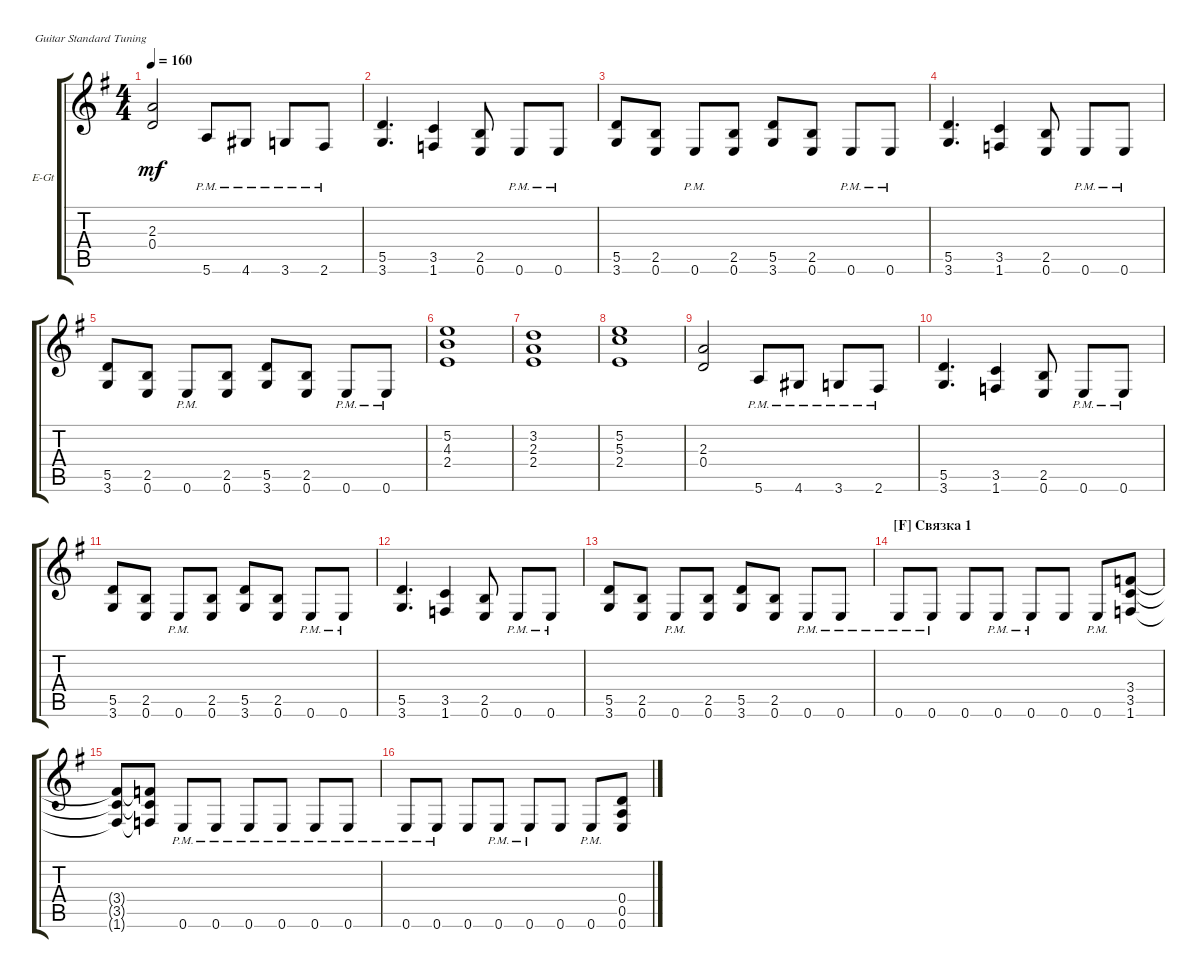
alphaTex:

\defaultSystemsLayout 4
\bracketExtendMode groupsimilarinstruments
\firstSystemTrackNameOrientation horizontal
\otherSystemsTrackNameOrientation horizontal
\track ("Electric Guitar" "E-Gt") {instrument distortionguitar}
\staff {score tabs}
\tuning (E4 B3 G3 D3 A2 E2)
\ts (4 4)
\tempo 160
\clef g2
\ks eminor
(0.4 2.3).2{dy mf} 5.6{pm}.8 4.6{pm}.8 3.6{pm}.8 2.6{pm}.8 |
(3.6 5.5).4{d} (1.6 3.5).4 (0.6 2.5).8 0.6{pm}.8 0.6{pm}.8 |
(5.5 3.6).8 (0.6 2.5).8 0.6{pm}.8 (0.6 2.5).8 (5.5 3.6).8 (0.6 2.5).8 0.6{pm}.8 0.6{pm}.8 |
(3.6 5.5).4{d} (1.6 3.5).4 (0.6 2.5).8 0.6{pm}.8 0.6{pm}.8 |
(5.5 3.6).8 (0.6 2.5).8 0.6{pm}.8 (0.6 2.5).8 (5.5 3.6).8 (0.6 2.5).8 0.6{pm}.8 0.6{pm}.8 |
(2.4 4.3 5.2).1 |
(2.4 2.3 3.2).1 |
(2.4 5.3 5.2).1 |
(0.4 2.3).2 5.6{pm}.8 4.6{pm}.8 3.6{pm}.8 2.6{pm}.8 |
(3.6 5.5).4{d} (1.6 3.5).4 (0.6 2.5).8 0.6{pm}.8 0.6{pm}.8 |
(5.5 3.6).8 (0.6 2.5).8 0.6{pm}.8 (0.6 2.5).8 (5.5 3.6).8 (0.6 2.5).8 0.6{pm}.8 0.6{pm}.8 |
(3.6 5.5).4{d} (1.6 3.5).4 (0.6 2.5).8 0.6{pm}.8 0.6{pm}.8 |
(5.5 3.6).8 (0.6 2.5).8 0.6{pm}.8 (0.6 2.5).8 (5.5 3.6).8 (0.6 2.5).8 0.6{pm}.8 0.6{pm}.8 |
\section ("F" "Связка 1")
0.6{pm}.8 0.6{pm}.8 0.6.8 0.6{pm}.8 0.6{pm}.8 0.6.8 0.6{pm}.8 (1.6 3.5 3.4).8 |
(1.6{t} 3.5{t} 3.4{t}).8 (1.6{t} 3.5{t} 3.4{t}).8 0.6{pm}.8 0.6{pm}.8 0.6{pm}.8 0.6{pm}.8 0.6{pm}.8 0.6{pm}.8 |
0.6{pm}.8 0.6{pm}.8 0.6.8 0.6{pm}.8 0.6{pm}.8 0.6.8 0.6{pm}.8 (0.6 0.5 0.4).8
